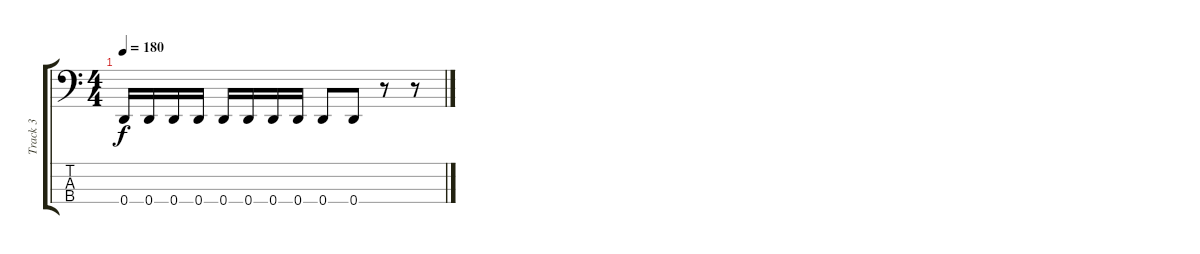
\track ("Track 3" "Track 3") {instrument electricbasspick}
\staff {score tabs}
\tuning (G2 D2 A1 D1) {hide}
\ts (4 4)
\tempo 180
\clef f4
\ks c
0.4.16{dy f} 0.4.16 0.4.16 0.4.16 0.4.16 0.4.16 0.4.16 0.4.16 0.4.8 0.4.8 r.8 r.8
